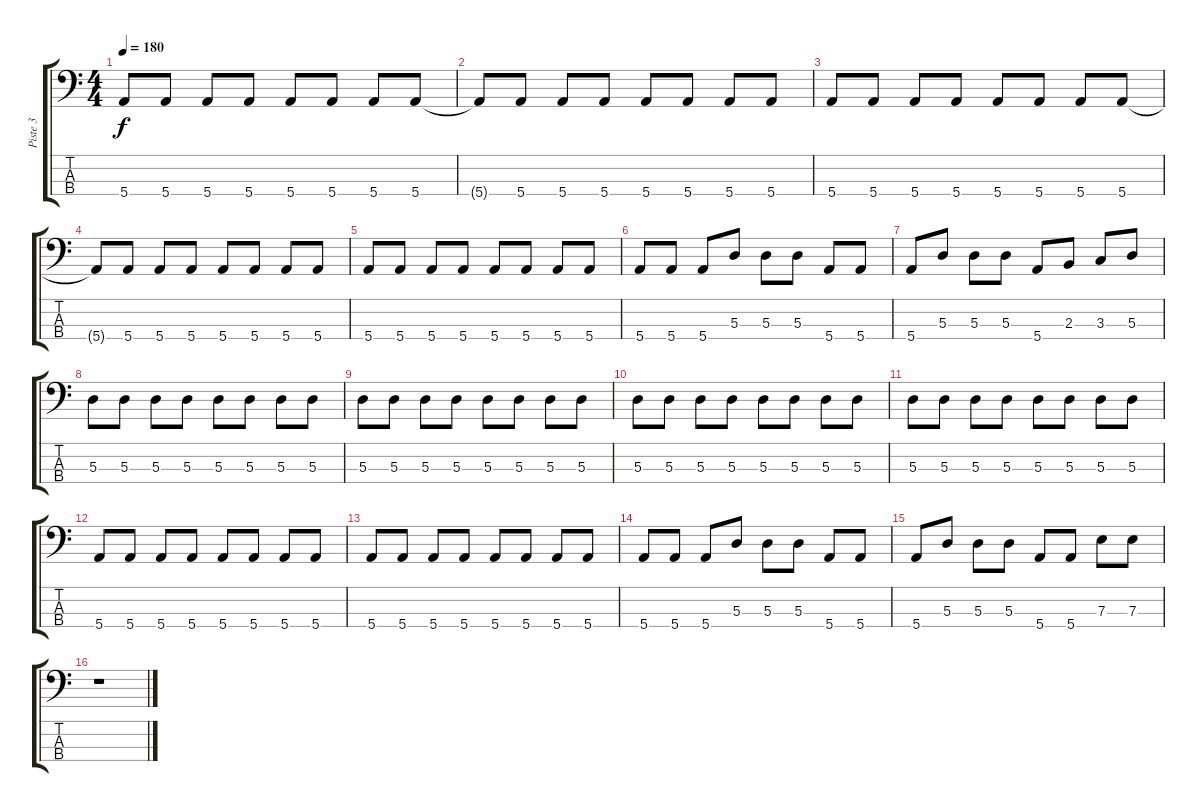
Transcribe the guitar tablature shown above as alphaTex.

\track ("Piste 3" "Piste 3") {instrument electricbassfinger}
\staff {score tabs}
\tuning (G2 D2 A1 E1) {hide}
\ts (4 4)
\tempo 180
\clef f4
\ks c
5.4.8{dy f} 5.4.8 5.4.8 5.4.8 5.4.8 5.4.8 5.4.8 5.4.8 |
5.4{t}.8 5.4.8 5.4.8 5.4.8 5.4.8 5.4.8 5.4.8 5.4.8 |
5.4.8 5.4.8 5.4.8 5.4.8 5.4.8 5.4.8 5.4.8 5.4.8 |
5.4{t}.8 5.4.8 5.4.8 5.4.8 5.4.8 5.4.8 5.4.8 5.4.8 |
5.4.8 5.4.8 5.4.8 5.4.8 5.4.8 5.4.8 5.4.8 5.4.8 |
5.4.8 5.4.8 5.4.8 5.3.8 5.3.8 5.3.8 5.4.8 5.4.8 |
5.4.8 5.3.8 5.3.8 5.3.8 5.4.8 2.3.8 3.3.8 5.3.8 |
5.3.8 5.3.8 5.3.8 5.3.8 5.3.8 5.3.8 5.3.8 5.3.8 |
5.3.8 5.3.8 5.3.8 5.3.8 5.3.8 5.3.8 5.3.8 5.3.8 |
5.3.8 5.3.8 5.3.8 5.3.8 5.3.8 5.3.8 5.3.8 5.3.8 |
5.3.8 5.3.8 5.3.8 5.3.8 5.3.8 5.3.8 5.3.8 5.3.8 |
5.4.8 5.4.8 5.4.8 5.4.8 5.4.8 5.4.8 5.4.8 5.4.8 |
5.4.8 5.4.8 5.4.8 5.4.8 5.4.8 5.4.8 5.4.8 5.4.8 |
5.4.8 5.4.8 5.4.8 5.3.8 5.3.8 5.3.8 5.4.8 5.4.8 |
5.4.8 5.3.8 5.3.8 5.3.8 5.4.8 5.4.8 7.3.8 7.3.8 |
r.1
